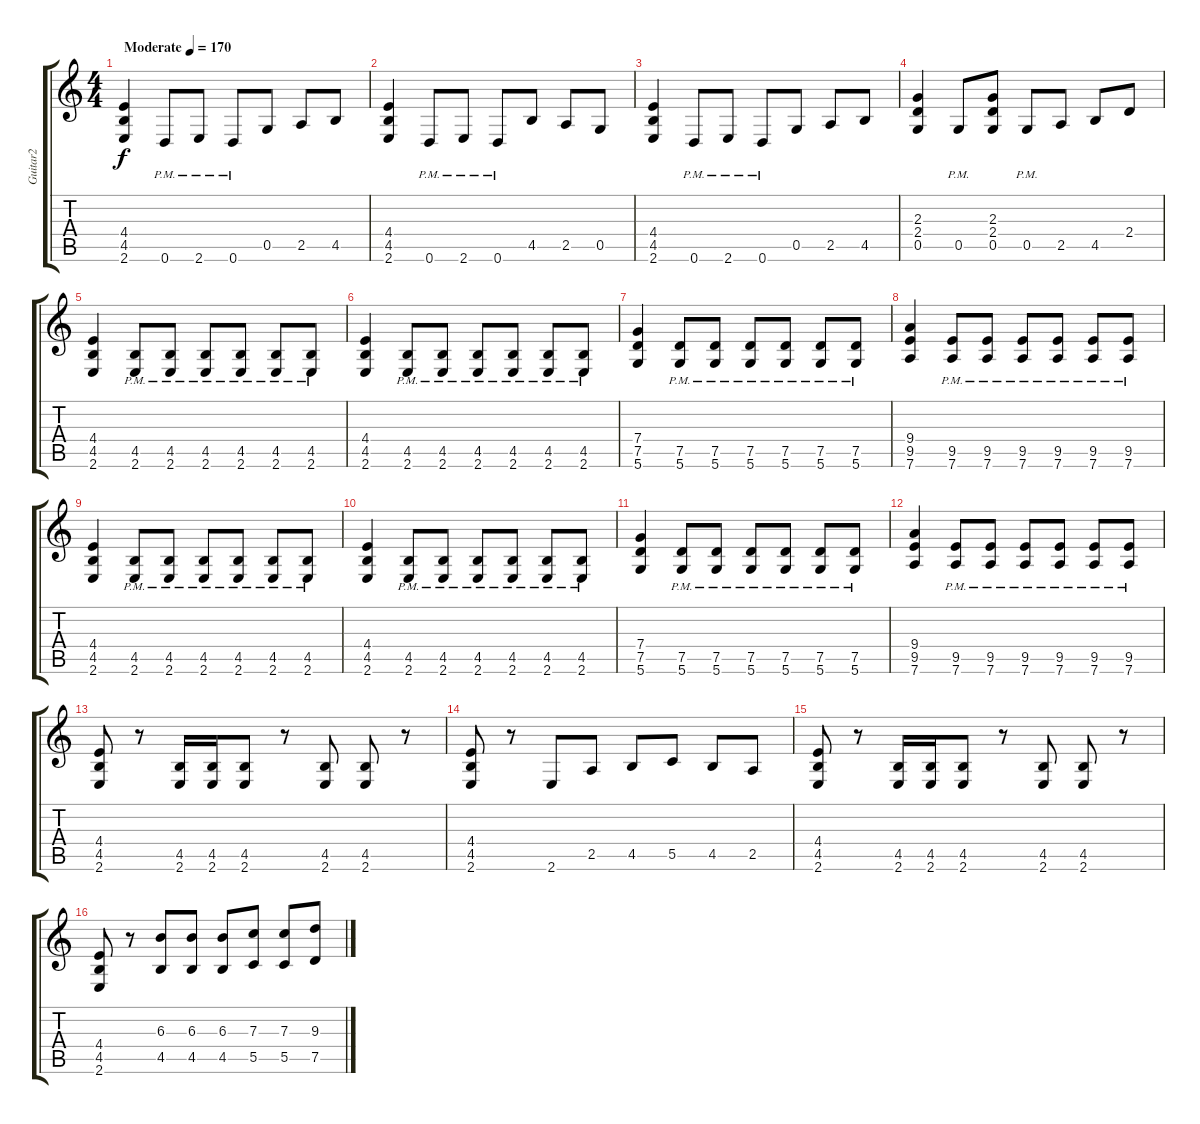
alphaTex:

\track ("Guitar2" "Guitar2") {instrument overdrivenguitar}
\staff {score tabs}
\tuning (D4 A3 F3 C3 G2 D2) {hide}
\ts (4 4)
\tempo (170 "Moderate")
\clef g2
\ks c
(4.4 4.5 2.6).4{dy f instrument overdrivenguitar} 0.6{pm}.8 2.6{pm}.8 0.6{pm}.8 0.5.8 2.5.8 4.5.8 |
(4.4 4.5 2.6).4 0.6{pm}.8 2.6{pm}.8 0.6{pm}.8 4.5.8 2.5.8 0.5.8 |
(4.4 4.5 2.6).4 0.6{pm}.8 2.6{pm}.8 0.6{pm}.8 0.5.8 2.5.8 4.5.8 |
(2.3 2.4 0.5).4 0.5{pm}.8 (2.3 2.4 0.5).8 0.5{pm}.8 2.5.8 4.5.8 2.4.8 |
(4.4 4.5 2.6).4 (4.5{pm} 2.6{pm}).8 (4.5{pm} 2.6{pm}).8 (4.5{pm} 2.6{pm}).8 (4.5{pm} 2.6{pm}).8 (4.5{pm} 2.6{pm}).8 (4.5{pm} 2.6{pm}).8 |
(4.4 4.5 2.6).4 (4.5{pm} 2.6{pm}).8 (4.5{pm} 2.6{pm}).8 (4.5{pm} 2.6{pm}).8 (4.5{pm} 2.6{pm}).8 (4.5{pm} 2.6{pm}).8 (4.5{pm} 2.6{pm}).8 |
(7.4 7.5 5.6).4 (7.5{pm} 5.6{pm}).8 (7.5{pm} 5.6{pm}).8 (7.5{pm} 5.6{pm}).8 (7.5{pm} 5.6{pm}).8 (7.5{pm} 5.6{pm}).8 (7.5{pm} 5.6{pm}).8 |
(9.4 9.5 7.6).4 (9.5{pm} 7.6{pm}).8 (9.5{pm} 7.6{pm}).8 (9.5{pm} 7.6{pm}).8 (9.5{pm} 7.6{pm}).8 (9.5{pm} 7.6{pm}).8 (9.5{pm} 7.6{pm}).8 |
(4.4 4.5 2.6).4 (4.5{pm} 2.6{pm}).8 (4.5{pm} 2.6{pm}).8 (4.5{pm} 2.6{pm}).8 (4.5{pm} 2.6{pm}).8 (4.5{pm} 2.6{pm}).8 (4.5{pm} 2.6{pm}).8 |
(4.4 4.5 2.6).4 (4.5{pm} 2.6{pm}).8 (4.5{pm} 2.6{pm}).8 (4.5{pm} 2.6{pm}).8 (4.5{pm} 2.6{pm}).8 (4.5{pm} 2.6{pm}).8 (4.5{pm} 2.6{pm}).8 |
(7.4 7.5 5.6).4 (7.5{pm} 5.6{pm}).8 (7.5{pm} 5.6{pm}).8 (7.5{pm} 5.6{pm}).8 (7.5{pm} 5.6{pm}).8 (7.5{pm} 5.6{pm}).8 (7.5{pm} 5.6{pm}).8 |
(9.4 9.5 7.6).4 (9.5{pm} 7.6{pm}).8 (9.5{pm} 7.6{pm}).8 (9.5{pm} 7.6{pm}).8 (9.5{pm} 7.6{pm}).8 (9.5{pm} 7.6{pm}).8 (9.5{pm} 7.6{pm}).8 |
(4.4 4.5 2.6).8 r.8 (4.5 2.6).16 (4.5 2.6).16 (4.5 2.6).8 r.8 (4.5 2.6).8 (4.5 2.6).8 r.8 |
(4.4 4.5 2.6).8 r.8 2.6.8 2.5.8 4.5.8 5.5.8 4.5.8 2.5.8 |
(4.4 4.5 2.6).8 r.8 (4.5 2.6).16 (4.5 2.6).16 (4.5 2.6).8 r.8 (4.5 2.6).8 (4.5 2.6).8 r.8 |
(4.4 4.5 2.6).8 r.8 (6.3 4.5).8 (6.3 4.5).8 (6.3 4.5).8 (7.3 5.5).8 (7.3 5.5).8 (9.3 7.5).8
